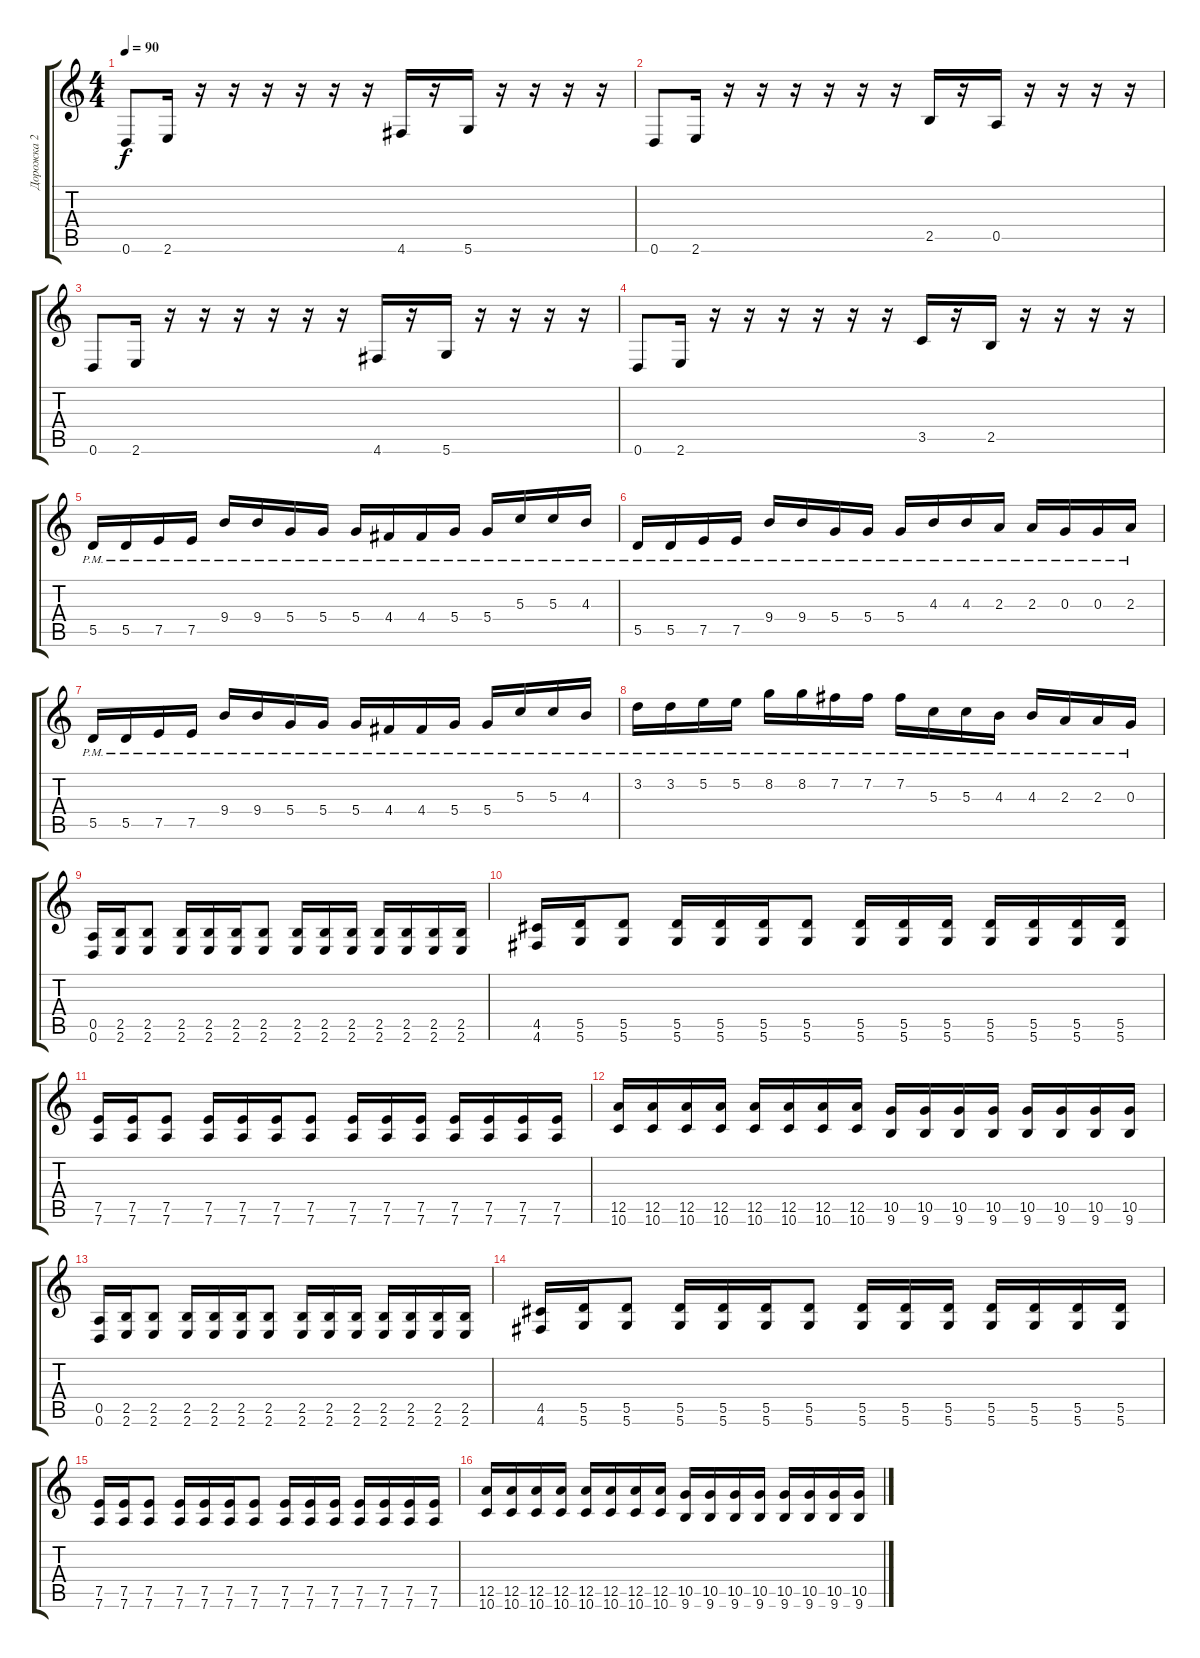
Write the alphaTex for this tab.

\track ("Дорожка 2" "Дорожка 2") {instrument distortionguitar}
\staff {score tabs}
\tuning (E4 B3 G3 D3 A2 D2) {hide}
\ts (4 4)
\tempo 90
\clef g2
\ks c
0.6.8{dy f} 2.6.16 r.16 r.16 r.16 r.16 r.16 r.16 4.6.16 r.16 5.6.16 r.16 r.16 r.16 r.16 |
0.6.8 2.6.16 r.16 r.16 r.16 r.16 r.16 r.16 2.5.16 r.16 0.5.16 r.16 r.16 r.16 r.16 |
0.6.8 2.6.16 r.16 r.16 r.16 r.16 r.16 r.16 4.6.16 r.16 5.6.16 r.16 r.16 r.16 r.16 |
0.6.8 2.6.16 r.16 r.16 r.16 r.16 r.16 r.16 3.5.16 r.16 2.5.16 r.16 r.16 r.16 r.16 |
5.5{pm}.16 5.5{pm}.16 7.5{pm}.16 7.5{pm}.16 9.4{pm}.16 9.4{pm}.16 5.4{pm}.16 5.4{pm}.16 5.4{pm}.16 4.4{pm}.16 4.4{pm}.16 5.4{pm}.16 5.4{pm}.16 5.3{pm}.16 5.3{pm}.16 4.3{pm}.16 |
5.5{pm}.16 5.5{pm}.16 7.5{pm}.16 7.5{pm}.16 9.4{pm}.16 9.4{pm}.16 5.4{pm}.16 5.4{pm}.16 5.4{pm}.16 4.3{pm}.16 4.3{pm}.16 2.3{pm}.16 2.3{pm}.16 0.3{pm}.16 0.3{pm}.16 2.3{pm}.16 |
5.5{pm}.16 5.5{pm}.16 7.5{pm}.16 7.5{pm}.16 9.4{pm}.16 9.4{pm}.16 5.4{pm}.16 5.4{pm}.16 5.4{pm}.16 4.4{pm}.16 4.4{pm}.16 5.4{pm}.16 5.4{pm}.16 5.3{pm}.16 5.3{pm}.16 4.3{pm}.16 |
3.2{pm}.16 3.2{pm}.16 5.2{pm}.16 5.2{pm}.16 8.2{pm}.16 8.2{pm}.16 7.2{pm}.16 7.2{pm}.16 7.2{pm}.16 5.3{pm}.16 5.3{pm}.16 4.3{pm}.16 4.3{pm}.16 2.3{pm}.16 2.3{pm}.16 0.3{pm}.16 |
(0.5 0.6).16 (2.5 2.6).16 (2.5 2.6).8 (2.5 2.6).16 (2.5 2.6).16 (2.5 2.6).16 (2.5 2.6).8 (2.5 2.6).16 (2.5 2.6).16 (2.5 2.6).16 (2.5 2.6).16 (2.5 2.6).16 (2.5 2.6).16 (2.5 2.6).16 |
(4.5 4.6).16 (5.5 5.6).16 (5.5 5.6).8 (5.5 5.6).16 (5.5 5.6).16 (5.5 5.6).16 (5.5 5.6).8 (5.5 5.6).16 (5.5 5.6).16 (5.5 5.6).16 (5.5 5.6).16 (5.5 5.6).16 (5.5 5.6).16 (5.5 5.6).16 |
(7.5 7.6).16 (7.5 7.6).16 (7.5 7.6).8 (7.5 7.6).16 (7.5 7.6).16 (7.5 7.6).16 (7.5 7.6).8 (7.5 7.6).16 (7.5 7.6).16 (7.5 7.6).16 (7.5 7.6).16 (7.5 7.6).16 (7.5 7.6).16 (7.5 7.6).16 |
(12.5 10.6).16 (12.5 10.6).16 (12.5 10.6).16 (12.5 10.6).16 (12.5 10.6).16 (12.5 10.6).16 (12.5 10.6).16 (12.5 10.6).16 (10.5 9.6).16 (10.5 9.6).16 (10.5 9.6).16 (10.5 9.6).16 (10.5 9.6).16 (10.5 9.6).16 (10.5 9.6).16 (10.5 9.6).16 |
(0.5 0.6).16 (2.5 2.6).16 (2.5 2.6).8 (2.5 2.6).16 (2.5 2.6).16 (2.5 2.6).16 (2.5 2.6).8 (2.5 2.6).16 (2.5 2.6).16 (2.5 2.6).16 (2.5 2.6).16 (2.5 2.6).16 (2.5 2.6).16 (2.5 2.6).16 |
(4.5 4.6).16 (5.5 5.6).16 (5.5 5.6).8 (5.5 5.6).16 (5.5 5.6).16 (5.5 5.6).16 (5.5 5.6).8 (5.5 5.6).16 (5.5 5.6).16 (5.5 5.6).16 (5.5 5.6).16 (5.5 5.6).16 (5.5 5.6).16 (5.5 5.6).16 |
(7.5 7.6).16 (7.5 7.6).16 (7.5 7.6).8 (7.5 7.6).16 (7.5 7.6).16 (7.5 7.6).16 (7.5 7.6).8 (7.5 7.6).16 (7.5 7.6).16 (7.5 7.6).16 (7.5 7.6).16 (7.5 7.6).16 (7.5 7.6).16 (7.5 7.6).16 |
(12.5 10.6).16 (12.5 10.6).16 (12.5 10.6).16 (12.5 10.6).16 (12.5 10.6).16 (12.5 10.6).16 (12.5 10.6).16 (12.5 10.6).16 (10.5 9.6).16 (10.5 9.6).16 (10.5 9.6).16 (10.5 9.6).16 (10.5 9.6).16 (10.5 9.6).16 (10.5 9.6).16 (10.5 9.6).16
